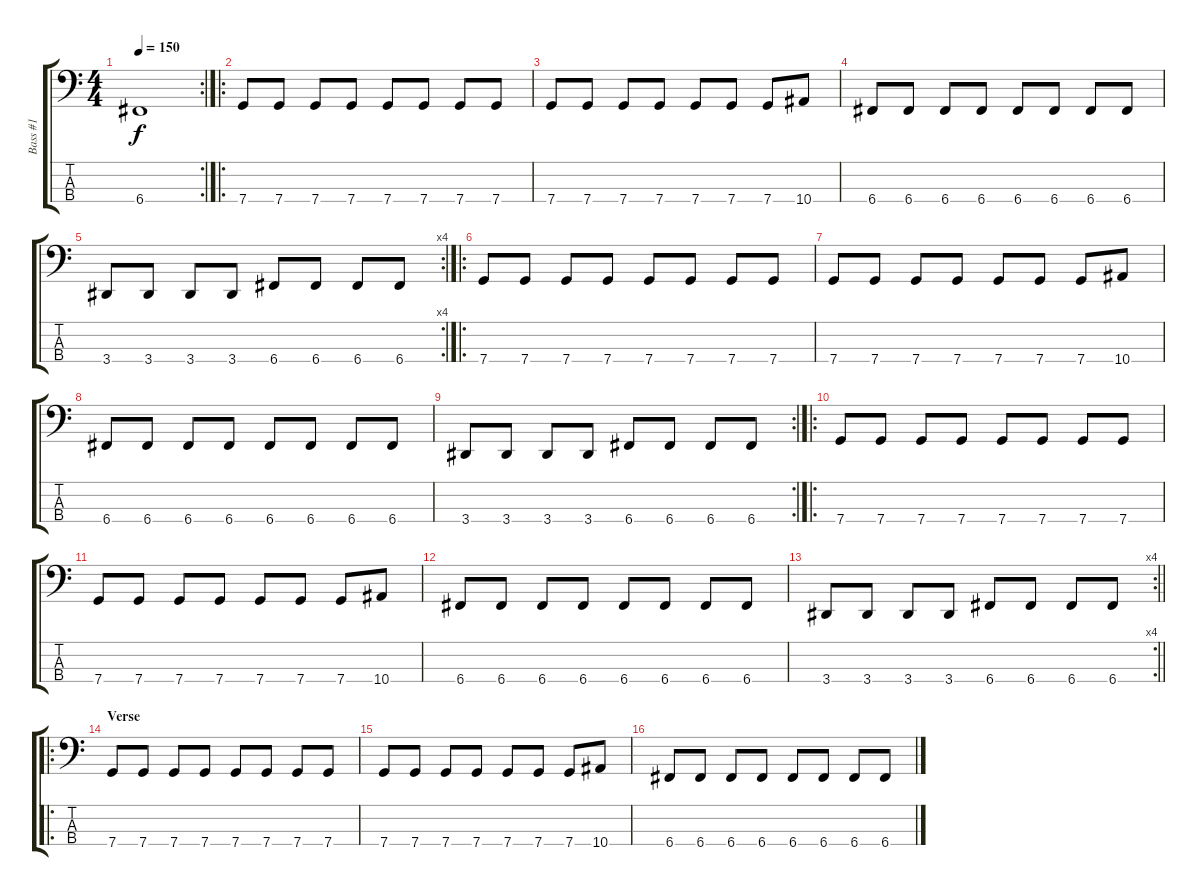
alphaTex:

\track ("Bass #1" "Bass #1") {instrument acousticguitarsteel}
\staff {score tabs}
\tuning (F2 C2 G1 C1) {hide}
\rc 2
\ts (4 4)
\tempo 150
\clef f4
\ks c
6.4.1{dy f} |
\ro
7.4.8 7.4.8 7.4.8 7.4.8 7.4.8 7.4.8 7.4.8 7.4.8 |
7.4.8 7.4.8 7.4.8 7.4.8 7.4.8 7.4.8 7.4.8 10.4.8 |
6.4.8 6.4.8 6.4.8 6.4.8 6.4.8 6.4.8 6.4.8 6.4.8 |
\rc 4
3.4.8 3.4.8 3.4.8 3.4.8 6.4.8 6.4.8 6.4.8 6.4.8 |
\ro
7.4.8 7.4.8 7.4.8 7.4.8 7.4.8 7.4.8 7.4.8 7.4.8 |
7.4.8 7.4.8 7.4.8 7.4.8 7.4.8 7.4.8 7.4.8 10.4.8 |
6.4.8 6.4.8 6.4.8 6.4.8 6.4.8 6.4.8 6.4.8 6.4.8 |
\rc 2
3.4.8 3.4.8 3.4.8 3.4.8 6.4.8 6.4.8 6.4.8 6.4.8 |
\ro
7.4.8 7.4.8 7.4.8 7.4.8 7.4.8 7.4.8 7.4.8 7.4.8 |
7.4.8 7.4.8 7.4.8 7.4.8 7.4.8 7.4.8 7.4.8 10.4.8 |
6.4.8 6.4.8 6.4.8 6.4.8 6.4.8 6.4.8 6.4.8 6.4.8 |
\rc 4
\barLineRight lightlight
3.4.8 3.4.8 3.4.8 3.4.8 6.4.8 6.4.8 6.4.8 6.4.8 |
\ro
\section ("" "Verse")
7.4.8 7.4.8 7.4.8 7.4.8 7.4.8 7.4.8 7.4.8 7.4.8 |
7.4.8 7.4.8 7.4.8 7.4.8 7.4.8 7.4.8 7.4.8 10.4.8 |
6.4.8 6.4.8 6.4.8 6.4.8 6.4.8 6.4.8 6.4.8 6.4.8
